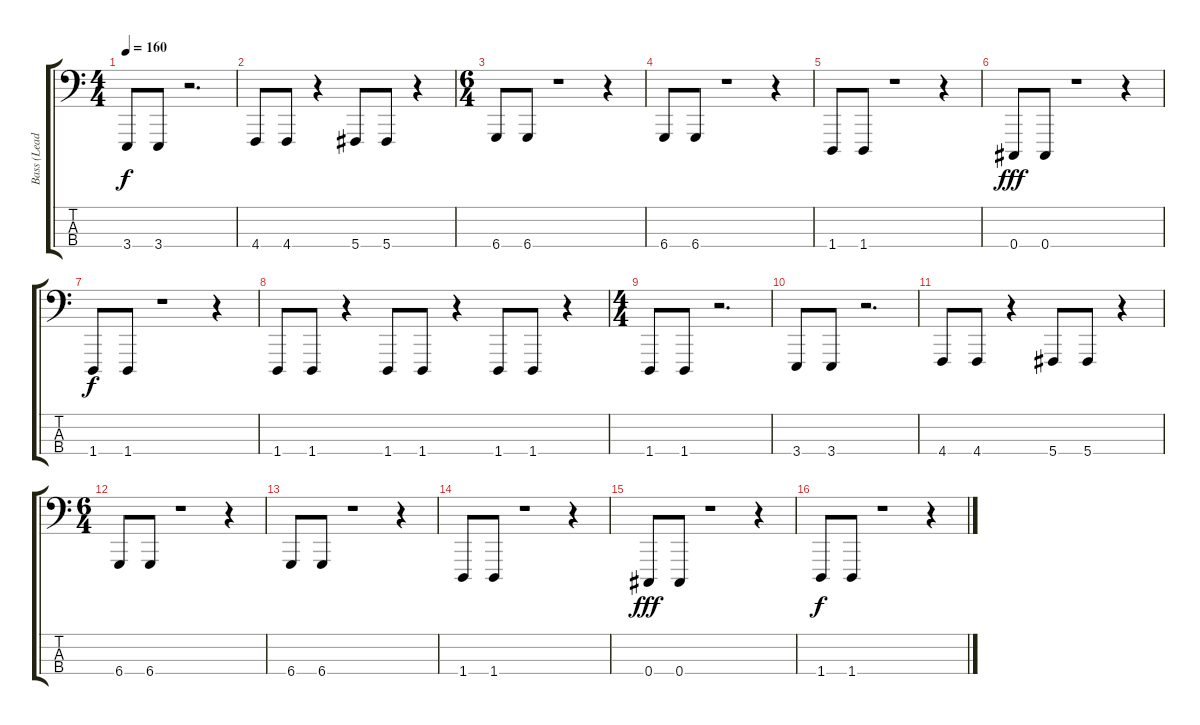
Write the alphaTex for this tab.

\track ("Bass (Lead)" "Bass (Lead") {instrument lead8bassandlead}
\staff {score tabs}
\tuning (G2 D2 A1 Db1) {hide}
\ts (4 4)
\tempo 160
\clef f4
\ks c
3.4.8{dy f} 3.4.8 r.2{d} |
4.4.8 4.4.8 r.4 5.4.8 5.4.8 r.4 |
\ts (6 4)
6.4.8 6.4.8 r.1 r.4 |
6.4.8 6.4.8 r.1 r.4 |
1.4.8 1.4.8 r.1 r.4 |
0.4.8{dy fff} 0.4.8 r.1 r.4 |
1.4.8{dy f} 1.4.8 r.1 r.4 |
1.4.8 1.4.8 r.4 1.4.8 1.4.8 r.4 1.4.8 1.4.8 r.4 |
\ts (4 4)
1.4.8 1.4.8 r.2{d} |
3.4.8 3.4.8 r.2{d} |
4.4.8 4.4.8 r.4 5.4.8 5.4.8 r.4 |
\ts (6 4)
6.4.8 6.4.8 r.1 r.4 |
6.4.8 6.4.8 r.1 r.4 |
1.4.8 1.4.8 r.1 r.4 |
0.4.8{dy fff} 0.4.8 r.1 r.4 |
1.4.8{dy f} 1.4.8 r.1 r.4
